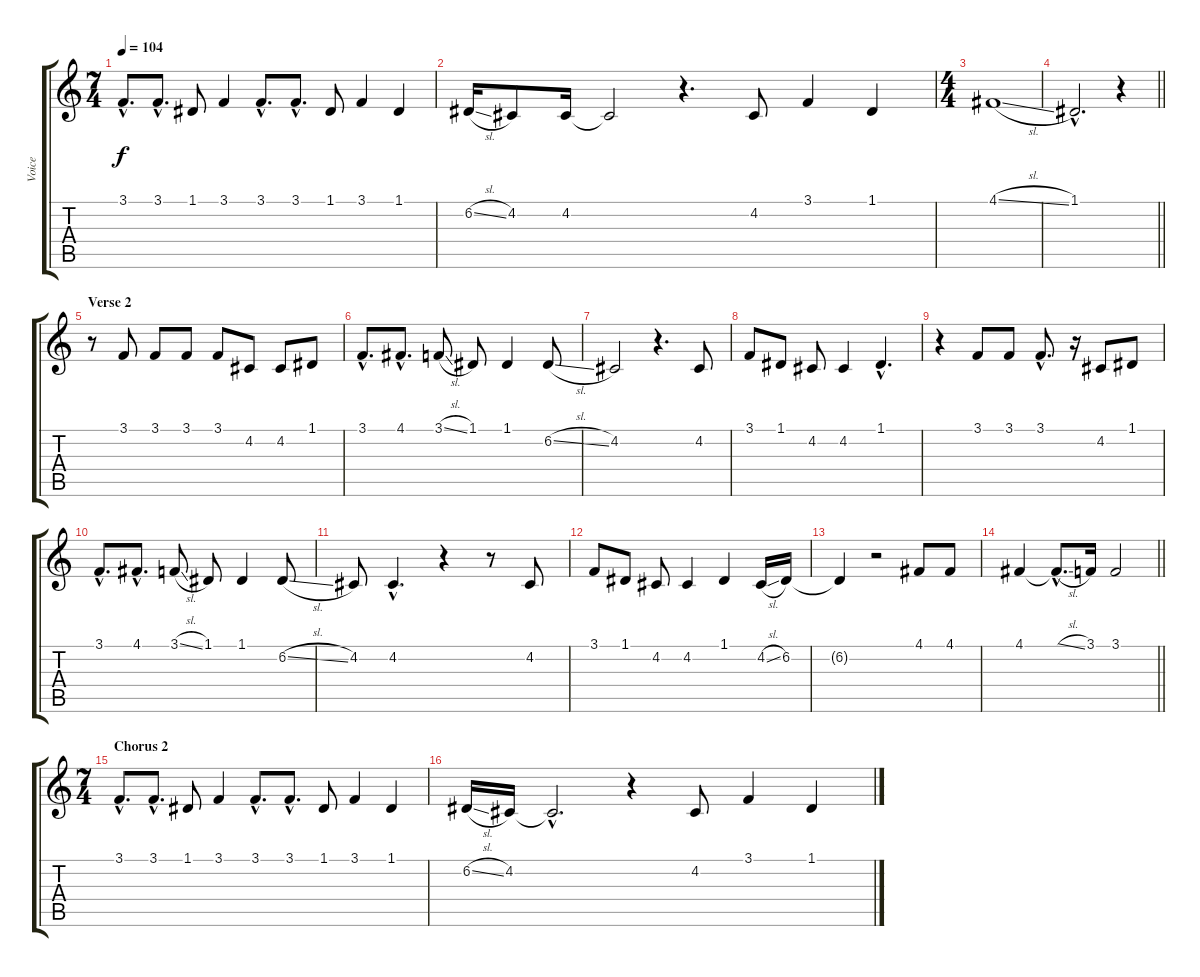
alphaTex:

\track ("Voice" "Voice") {instrument flute}
\staff {score tabs}
\tuning (D4 A3 F3 C3 G2 C2) {hide}
\ts (7 4)
\tempo 104
\clef g2
\ks c
3.1{hac}.8{d dy f} 3.1{hac}.8{d} 1.1.8 3.1.4 3.1{hac}.8{d} 3.1{hac}.8{d} 1.1.8 3.1.4 1.1.4 |
6.2{sl}.16 4.2.8 4.2.16 4.2{t}.2 r.4{d} 4.2.8 3.1.4 1.1.4 |
\ts (4 4)
4.1{sl}.1 |
\barLineRight lightlight
1.1{hac}.2{d} r.4 |
\section ("" "Verse 2")
r.8 3.1.8 3.1.8 3.1.8 3.1.8 4.2.8 4.2.8 1.1.8 |
3.1{hac}.8{d} 4.1{hac}.8{d} 3.1{sl}.8 1.1.8 1.1.4 6.2{sl}.8 |
4.2.2 r.4{d} 4.2.8 |
3.1.8 1.1.8 4.2.8 4.2.4 1.1{hac}.4{d} |
r.4 3.1.8 3.1.8 3.1{hac}.8{d} r.16 4.2.8 1.1.8 |
3.1{hac}.8{d} 4.1{hac}.8{d} 3.1{sl}.8 1.1.8 1.1.4 6.2{sl}.8 |
4.2.8 4.2{hac}.4{d} r.4 r.8 4.2.8 |
3.1.8 1.1.8 4.2.8 4.2.4 1.1.4 4.2{sl}.16 6.2.16 |
6.2{t}.4 r.2 4.1.8 4.1.8 |
\barLineRight lightlight
4.1.4 4.1{sl hac t}.8{d} 3.1.16 3.1.2 |
\ts (7 4)
\section ("" "Chorus 2")
3.1{hac}.8{d} 3.1{hac}.8{d} 1.1.8 3.1.4 3.1{hac}.8{d} 3.1{hac}.8{d} 1.1.8 3.1.4 1.1.4 |
6.2{sl}.16 4.2.16 4.2{hac t}.2{d} r.4 4.2.8 3.1.4 1.1.4
